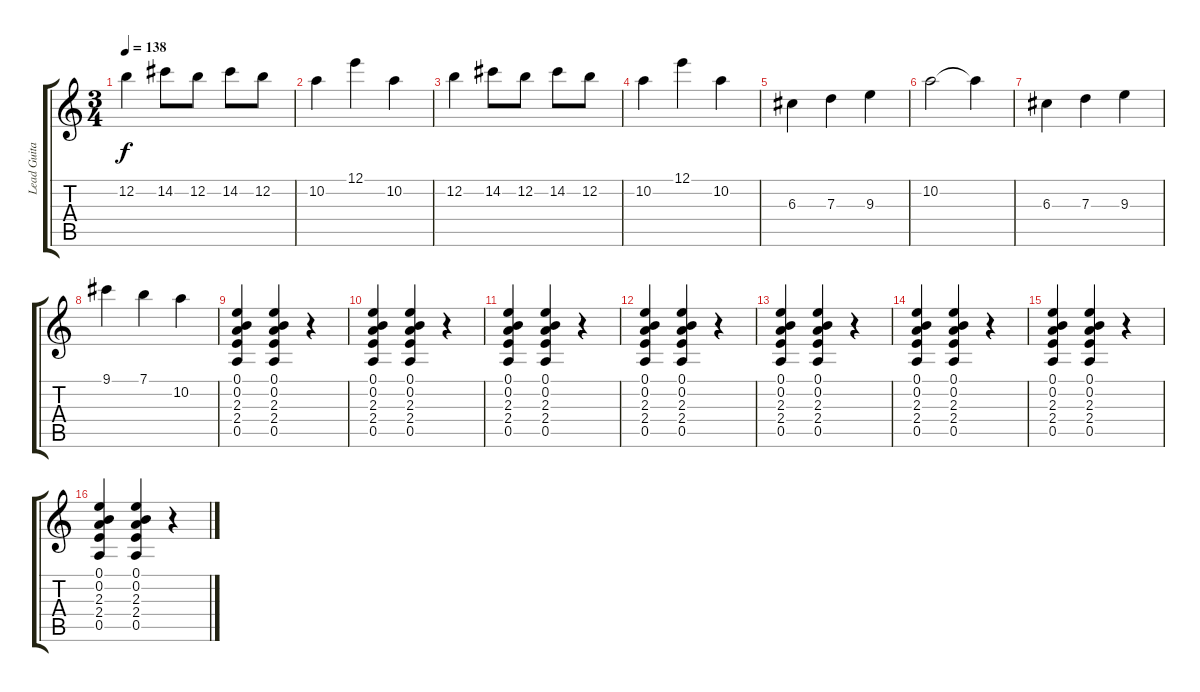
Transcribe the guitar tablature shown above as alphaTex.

\track ("Lead Guitar" "Lead Guita") {instrument distortionguitar}
\staff {score tabs}
\tuning (E4 B3 G3 D3 A2 E2) {hide}
\ts (3 4)
\tempo 138
\clef g2
\ks c
12.2.4{dy f} 14.2.8 12.2.8 14.2.8 12.2.8 |
10.2.4 12.1.4 10.2.4 |
12.2.4 14.2.8 12.2.8 14.2.8 12.2.8 |
10.2.4 12.1.4 10.2.4 |
6.3.4 7.3.4 9.3.4 |
10.2.2 10.2{t}.4 |
6.3.4 7.3.4 9.3.4 |
9.1.4 7.1.4 10.2.4 |
(0.1 0.2 2.3 2.4 0.5).4 (0.1 0.2 2.3 2.4 0.5).4 r.4 |
(0.1 0.2 2.3 2.4 0.5).4 (0.1 0.2 2.3 2.4 0.5).4 r.4 |
(0.1 0.2 2.3 2.4 0.5).4 (0.1 0.2 2.3 2.4 0.5).4 r.4 |
(0.1 0.2 2.3 2.4 0.5).4 (0.1 0.2 2.3 2.4 0.5).4 r.4 |
(0.1 0.2 2.3 2.4 0.5).4 (0.1 0.2 2.3 2.4 0.5).4 r.4 |
(0.1 0.2 2.3 2.4 0.5).4 (0.1 0.2 2.3 2.4 0.5).4 r.4 |
(0.1 0.2 2.3 2.4 0.5).4 (0.1 0.2 2.3 2.4 0.5).4 r.4 |
(0.1 0.2 2.3 2.4 0.5).4 (0.1 0.2 2.3 2.4 0.5).4 r.4
